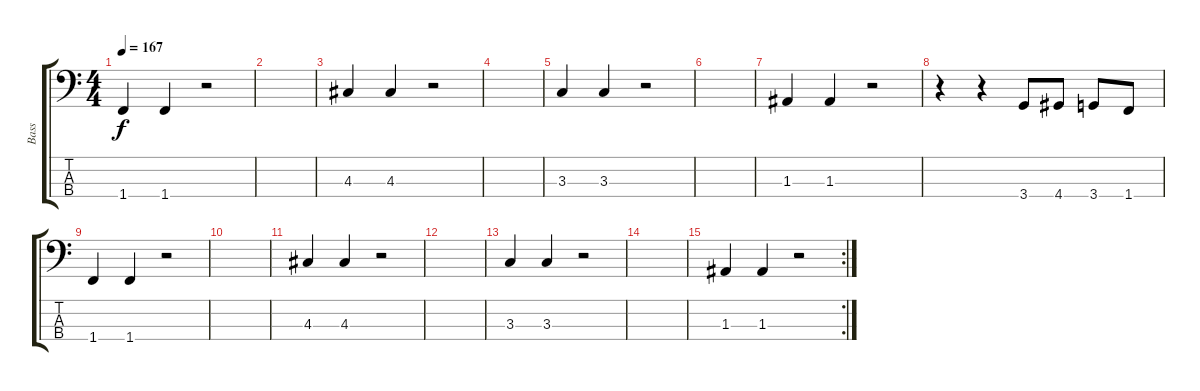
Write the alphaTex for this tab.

\track ("Bass" "Bass") {instrument electricbassfinger}
\staff {score tabs}
\tuning (G2 D2 A1 E1) {hide}
\ts (4 4)
\tempo 167
\clef f4
\ks c
1.4.4{dy f} 1.4.4 r.2 |
|
4.3.4 4.3.4 r.2 |
|
3.3.4 3.3.4 r.2 |
|
1.3.4 1.3.4 r.2 |
r.4 r.4 3.4.8 4.4.8 3.4.8 1.4.8 |
1.4.4 1.4.4 r.2 |
|
4.3.4 4.3.4 r.2 |
|
3.3.4 3.3.4 r.2 |
|
\rc 2
1.3.4 1.3.4 r.2
